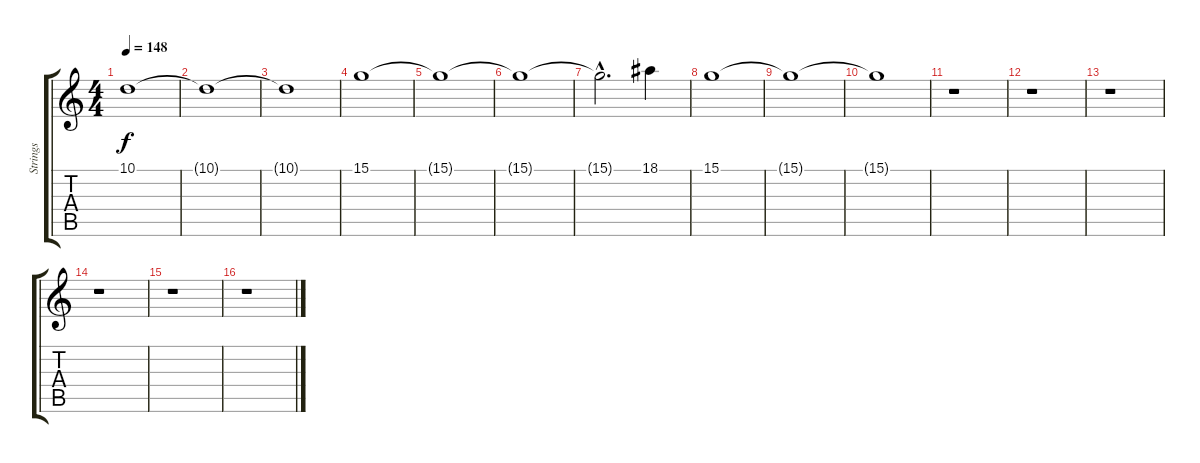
\track ("Strings" "Strings") {instrument stringensemble2}
\staff {score tabs}
\tuning (E4 B3 G3 D3 A2 E2) {hide}
\ts (4 4)
\tempo 148
\clef g2
\ks c
10.1{t}.1{dy f} |
10.1{t}.1 |
10.1{t}.1 |
15.1.1{volume 9} |
15.1{t}.1 |
15.1{t}.1 |
15.1{hac t}.2{d} 18.1.4{volume 7} |
15.1.1{volume 7} |
15.1{t}.1 |
15.1{t}.1 |
r.1 |
r.1 |
r.1 |
r.1 |
r.1 |
r.1
